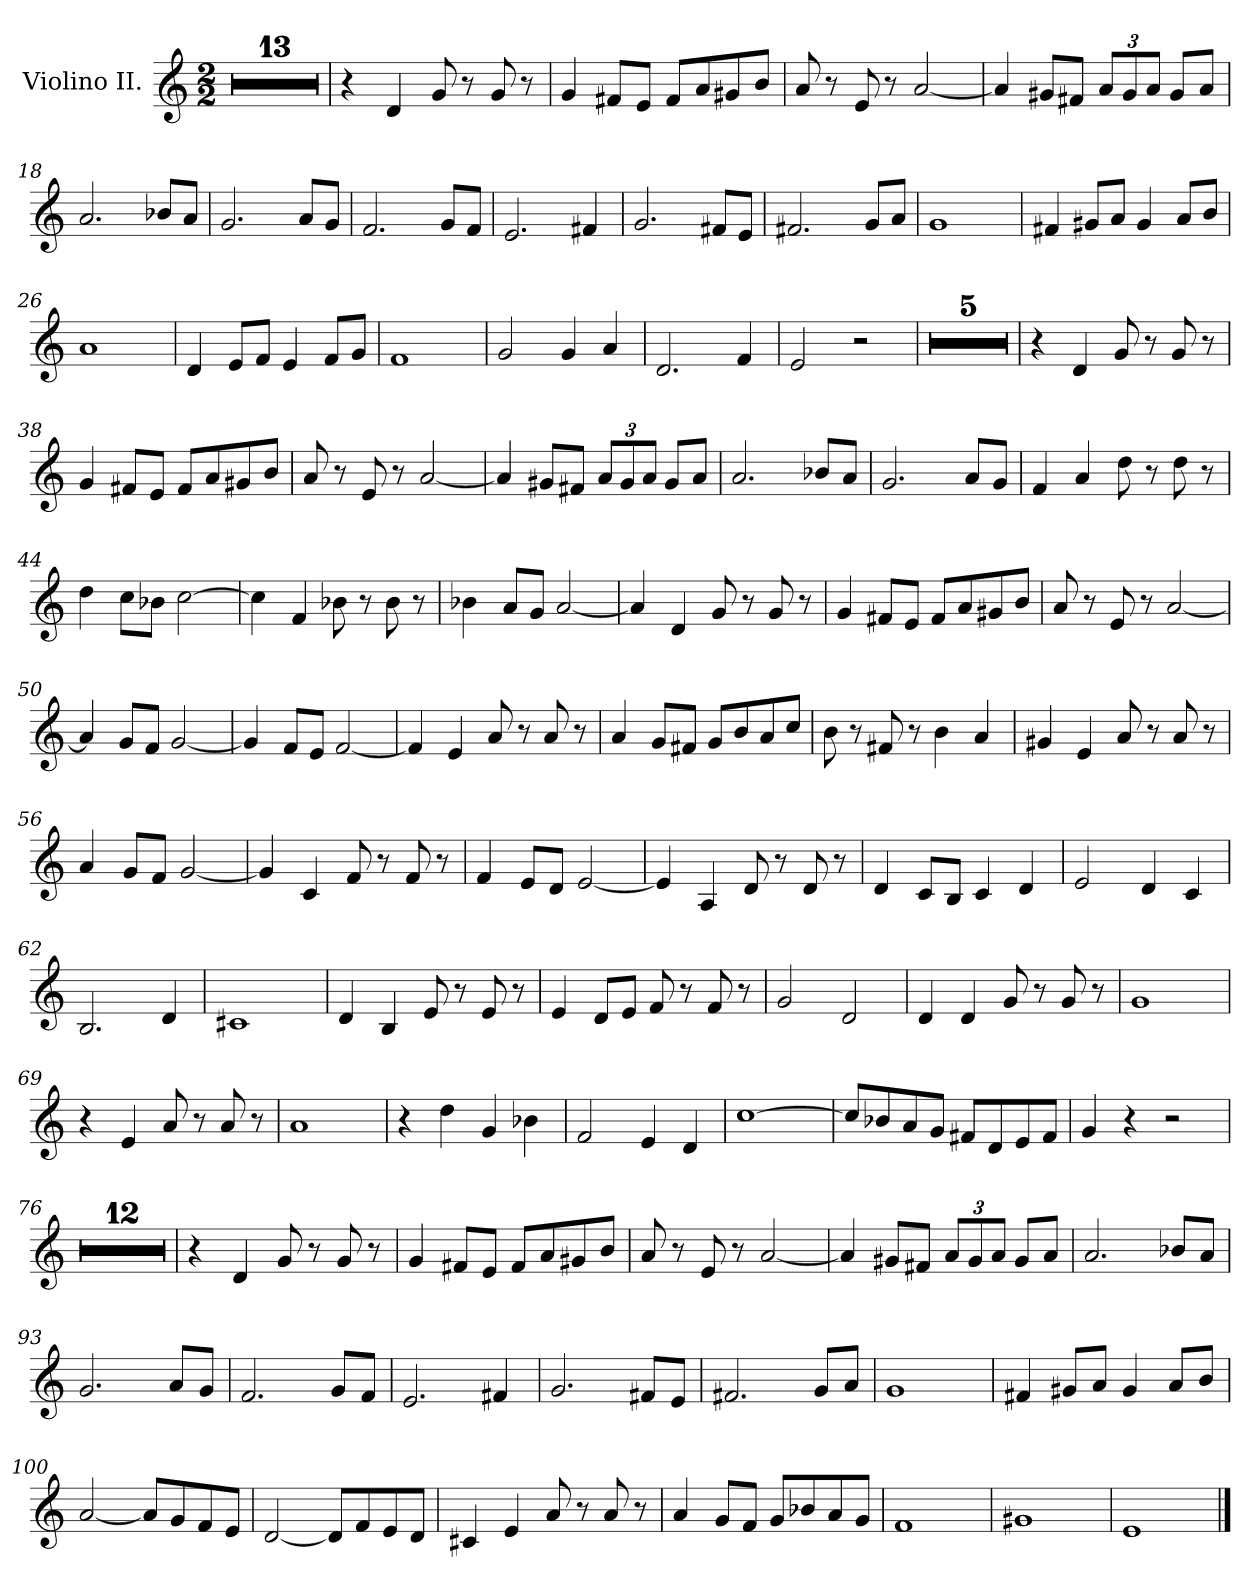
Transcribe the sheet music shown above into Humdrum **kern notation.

**kern
*part1
*staff1
*I"Violino II.
*I'Vln
*clefG2
*k[]
*M2/2
=1
1r
=2
1r
=3
1r
=4
1r
=5
1r
=6
1r
=7
1r
=8
1r
=9
1r
=10
1r
=11
1r
=12
1r
=13
1r
=14
4r
4d/
8g/
8r
8g/
8r
=15
4g/
8f#X/L
8e/J
8f#/L
8a/
8g#X/
8b/J
=16
8a/
8r
8e/
8r
[2a/
=17
4a/]
8g#X/L
8f#X/J
*Xbrackettup
12a/L
12g#/
12a/J
8g#/L
8a/J
=18
2.a/
8b-X/L
8a/J
=19
2.g/
8a/L
8g/J
=20
2.f/
8g/L
8f/J
=21
2.e/
4f#X/
=22
2.g/
8f#X/L
8e/J
=23
2.f#X/
8g/L
8a/J
=24
1g
=25
4f#X/
8g#X/L
8a/J
4g#/
8a/L
8b/J
=26
1a
=27
4d/
8e/L
8f/J
4e/
8f/L
8g/J
=28
1f
=29
2g/
4g/
4a/
=30
2.d/
4f/
=31
2e/
2r
=32
1r
=33
1r
=34
1r
=35
1r
=36
1r
=37
4r
4d/
8g/
8r
8g/
8r
=38
4g/
8f#X/L
8e/J
8f#/L
8a/
8g#X/
8b/J
=39
8a/
8r
8e/
8r
[2a/
=40
4a/]
8g#X/L
8f#X/J
12a/L
12g#/
12a/J
8g#/L
8a/J
=41
2.a/
8b-X/L
8a/J
=42
2.g/
8a/L
8g/J
=43
4f/
4a/
8dd\
8r
8dd\
8r
=44
4dd\
8cc\L
8b-X\J
[2cc\
=45
4cc\]
4f/
8b-X\
8r
8b-\
8r
=46
4b-X\
8a/L
8g/J
[2a/
=47
4a/]
4d/
8g/
8r
8g/
8r
=48
4g/
8f#X/L
8e/J
8f#/L
8a/
8g#X/
8b/J
=49
8a/
8r
8e/
8r
[2a/
=50
4a/]
8g/L
8f/J
[2g/
=51
4g/]
8f/L
8e/J
[2f/
=52
4f/]
4e/
8a/
8r
8a/
8r
=53
4a/
8g/L
8f#X/J
8g/L
8b/
8a/
8cc/J
=54
8b\
8r
8f#X/
8r
4b\
4a/
=55
4g#X/
4e/
8a/
8r
8a/
8r
=56
4a/
8g/L
8f/J
[2g/
=57
4g/]
4c/
8f/
8r
8f/
8r
=58
4f/
8e/L
8d/J
[2e/
=59
4e/]
4A/
8d/
8r
8d/
8r
=60
4d/
8c/L
8B/J
4c/
4d/
=61
2e/
4d/
4c/
=62
2.B/
4d/
=63
1c#X
=64
4d/
4B/
8e/
8r
8e/
8r
=65
4e/
8d/L
8e/J
8f/
8r
8f/
8r
=66
2g/
2d/
=67
4d/
4d/
8g/
8r
8g/
8r
=68
1g
=69
4r
4e/
8a/
8r
8a/
8r
=70
1a
=71
4r
4dd\
4g/
4b-X\
=72
2f/
4e/
4d/
=73
[1cc
=74
8cc/L]
8b-X/
8a/
8g/J
8f#X/L
8d/
8e/
8f#/J
=75
4g/
4r
2r
=76
1r
=77
1r
=78
1r
=79
1r
=80
1r
=81
1r
=82
1r
=83
1r
=84
1r
=85
1r
=86
1r
=87
1r
=88
4r
4d/
8g/
8r
8g/
8r
=89
4g/
8f#X/L
8e/J
8f#/L
8a/
8g#X/
8b/J
=90
8a/
8r
8e/
8r
[2a/
=91
4a/]
8g#X/L
8f#X/J
12a/L
12g#/
12a/J
8g#/L
8a/J
=92
2.a/
8b-X/L
8a/J
=93
2.g/
8a/L
8g/J
=94
2.f/
8g/L
8f/J
=95
2.e/
4f#X/
=96
2.g/
8f#X/L
8e/J
=97
2.f#X/
8g/L
8a/J
=98
1g
=99
4f#X/
8g#X/L
8a/J
4g#/
8a/L
8b/J
=100
[2a/
8a/L]
8g/
8f/
8e/J
=101
[2d/
8d/L]
8f/
8e/
8d/J
=102
4c#X/
4e/
8a/
8r
8a/
8r
=103
4a/
8g/L
8f/J
8g/L
8b-X/
8a/
8g/J
=104
1f
=105
1g#X
=106
1e
==
*-
